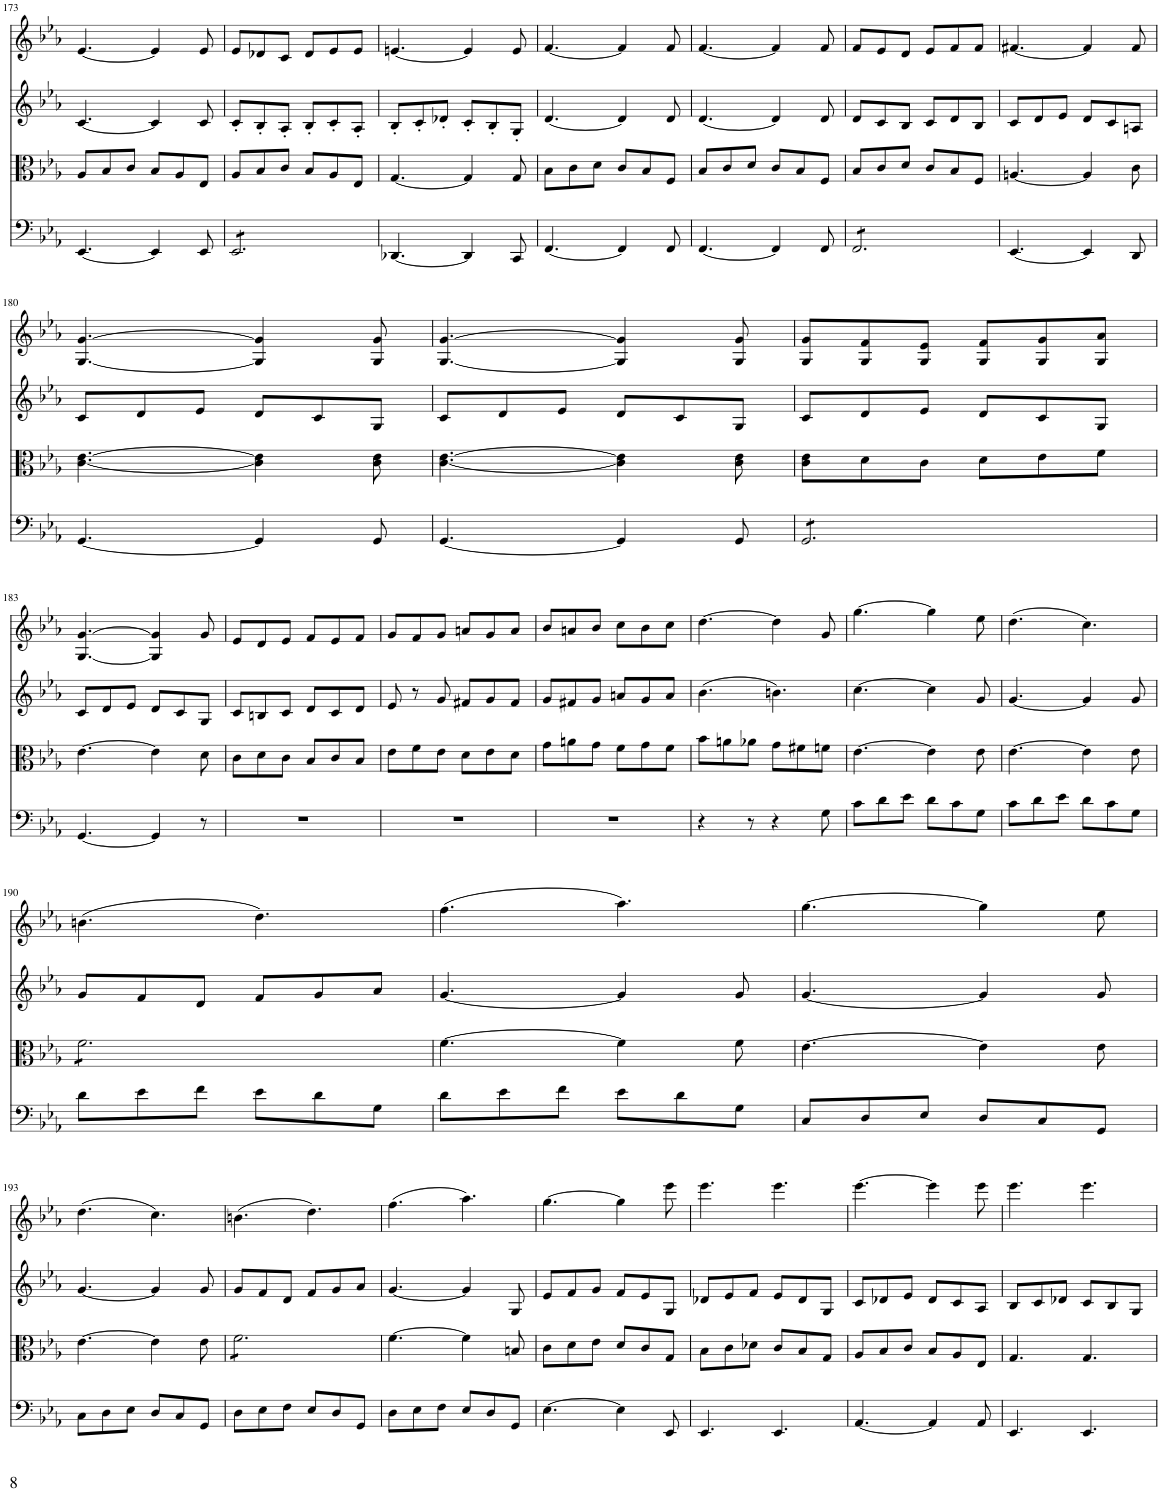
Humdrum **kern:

**kern	**kern	**kern	**kern
*part4	*part3	*part2	*part1
*staff4	*staff3	*staff2	*staff1
*I"Violoncello	*I"Viola	*I"Violin	*I"Violin
*I'Vc	*I'Vla	*I'Vln	*I'Vln
!!LO:PB:g=z
*clefF4	*clefC3	*clefG2	*clefG2
*k[b-e-a-]	*k[b-e-a-]	*k[b-e-a-]	*k[b-e-a-]
*M6/8	*M6/8	*M6/8	*M6/8
=173	=173	=173	=173
[4.EE-/	8A-/L	[4.c/	[4.e-/
.	8B-/	.	.
.	8c/J	.	.
4EE-/]	8B-/L	4c/]	4e-/]
.	8A-/	.	.
8EE-/	8E-/J	8c/	8e-/
=174	=174	=174	=174
*tremolo	*	*	*
8EE-/L	8A-/L	8c'/L	8e-/L
8EE-/	8B-/	8B-'/	8d-X/
8EE-/	8c/J	8A-'/J	8c/J
8EE-/	8B-/L	8B-'/L	8d-/L
8EE-/	8A-/	8c'/	8e-/
8EE-/J	8E-/J	8A-'/J	8e-/J
*Xtremolo	*	*	*
=175	=175	=175	=175
[4.DD-X/	[4.G/	8B-'/L	[4.en/
.	.	8c'/	.
.	.	8d-X'/J	.
4DD-/]	4G/]	8c'/L	4e/]
.	.	8B-'/	.
8CC/	8G/	8G'/J	8e/
=176	=176	=176	=176
[4.FF/	8B-\L	[4.d/	[4.f/
.	8c\	.	.
.	8d\J	.	.
4FF/]	8c/L	4d/]	4f/]
.	8B-/	.	.
8FF/	8F/J	8d/	8f/
=177	=177	=177	=177
[4.FF/	8B-/L	[4.d/	[4.f/
.	8c/	.	.
.	8d/J	.	.
4FF/]	8c/L	4d/]	4f/]
.	8B-/	.	.
8FF/	8F/J	8d/	8f/
=178	=178	=178	=178
*tremolo	*	*	*
8FF/L	8B-/L	8d/L	8f/L
8FF/	8c/	8c/	8e-/
8FF/	8d/J	8B-/J	8d/J
8FF/	8c/L	8c/L	8e-/L
8FF/	8B-/	8d/	8f/
8FF/J	8F/J	8B-/J	8f/J
*Xtremolo	*	*	*
=179	=179	=179	=179
[4.EE-/	[4.An/	8c/L	[4.f#X/
.	.	8d/	.
.	.	8e-/J	.
4EE-/]	4A/]	8d/L	4f#/]
.	.	8c/	.
8DD/	8c\	8An/J	8f#/
!!LO:LB:g=z
=180	=180	=180	=180
[4.GG/	[4.c\ [4.e-\	8c/L	[4.G/ [4.g/
.	.	8d/	.
.	.	8e-/J	.
4GG/]	4c\] 4e-\]	8d/L	4G/] 4g/]
.	.	8c/	.
8GG/	8c\ 8e-\	8G/J	8G/ 8g/
=181	=181	=181	=181
[4.GG/	[4.c\ [4.e-\	8c/L	[4.G/ [4.g/
.	.	8d/	.
.	.	8e-/J	.
4GG/]	4c\] 4e-\]	8d/L	4G/] 4g/]
.	.	8c/	.
8GG/	8c\ 8e-\	8G/J	8G/ 8g/
=182	=182	=182	=182
*tremolo	*	*	*
8GG/L	8c\ 8e-\L	8c/L	8G/ 8g/L
8GG/	8d\	8d/	8G/ 8f/
8GG/	8c\J	8e-/J	8G/ 8e-/J
8GG/	8d\L	8d/L	8G/ 8f/L
8GG/	8e-\	8c/	8G/ 8g/
8GG/J	8f\J	8G/J	8G/ 8a-/J
*Xtremolo	*	*	*
!!LO:LB:g=z
=183	=183	=183	=183
[4.GG/	[4.e-\	8c/L	[4.G/ [4.g/
.	.	8d/	.
.	.	8e-/J	.
4GG/]	4e-\]	8d/L	4G/] 4g/]
.	.	8c/	.
8r	8d\	8G/J	8g/
=184	=184	=184	=184
2.r	8c\L	8c/L	8e-/L
.	8d\	8Bn/	8d/
.	8c\J	8c/J	8e-/J
.	8B-/L	8d/L	8f/L
.	8c/	8c/	8e-/
.	8B-/J	8d/J	8f/J
=185	=185	=185	=185
2.r	8e-\L	8e-/	8g/L
.	8f\	8r	8f/
.	8e-\J	8g/	8g/J
.	8d\L	8f#X/L	8an/L
.	8e-\	8g/	8g/
.	8d\J	8f#/J	8a/J
=186	=186	=186	=186
2.r	8g\L	8g/L	8b-/L
.	8an\	8f#X/	8an/
.	8g\J	8g/J	8b-/J
.	8f\L	8an/L	8cc\L
.	8g\	8g/	8b-\
.	8f\J	8a/J	8cc\J
=187	=187	=187	=187
4r	8b-\L	(4.b-\	[4.dd\
.	8an\	.	.
8r	8a-X\J	.	.
4r	8g\L	4.bn\)	4dd\]
.	8f#X\	.	.
8G\	8fn\J	.	8g/
=188	=188	=188	=188
8c\L	[4.e-\	[4.cc\	[4.gg\
8d\	.	.	.
8e-\J	.	.	.
8d\L	4e-\]	4cc\]	4gg\]
8c\	.	.	.
8G\J	8e-\	8g/	8ee-\
=189	=189	=189	=189
8c\L	[4.e-\	[4.g/	(4.dd\
8d\	.	.	.
8e-\J	.	.	.
8d\L	4e-\]	4g/]	4.cc\)
8c\	.	.	.
8G\J	8e-\	8g/	.
!!LO:LB:g=z
=190	=190	=190	=190
*	*tremolo	*	*
8d\L	8f\L	8g/L	(4.bn\
8e-\	8f\	8f/	.
8f\J	8f\	8d/J	.
8e-\L	8f\	8f/L	4.dd\)
8d\	8f\	8g/	.
8G\J	8f\J	8a-/J	.
*	*Xtremolo	*	*
=191	=191	=191	=191
8d\L	[4.f\	[4.g/	(4.ff\
8e-\	.	.	.
8f\J	.	.	.
8e-\L	4f\]	4g/]	4.aa-\)
8d\	.	.	.
8G\J	8f\	8g/	.
=192	=192	=192	=192
8C/L	[4.e-\	[4.g/	[4.gg\
8D/	.	.	.
8E-/J	.	.	.
8D/L	4e-\]	4g/]	4gg\]
8C/	.	.	.
8GG/J	8e-\	8g/	8ee-\
!!LO:LB:g=z
=193	=193	=193	=193
8C\L	[4.e-\	[4.g/	(4.dd\
8D\	.	.	.
8E-\J	.	.	.
8D/L	4e-\]	4g/]	4.cc\)
8C/	.	.	.
8GG/J	8e-\	8g/	.
=194	=194	=194	=194
*	*tremolo	*	*
8D\L	8f\L	8g/L	(4.bn\
8E-\	8f\	8f/	.
8F\J	8f\	8d/J	.
8E-/L	8f\	8f/L	4.dd\)
8D/	8f\	8g/	.
8GG/J	8f\J	8a-/J	.
*	*Xtremolo	*	*
=195	=195	=195	=195
8D\L	[4.f\	[4.g/	(4.ff\
8E-\	.	.	.
8F\J	.	.	.
8E-/L	4f\]	4g/]	4.aa-\)
8D/	.	.	.
8GG/J	8Bn/	8G/	.
=196	=196	=196	=196
[4.E-\	8c\L	8e-/L	[4.gg\
.	8d\	8f/	.
.	8e-\J	8g/J	.
4E-\]	8d/L	8f/L	4gg\]
.	8c/	8e-/	.
8EE-/	8G/J	8G/J	8eee-\
=197	=197	=197	=197
4.EE-/	8B-\L	8d-X/L	4.eee-\
.	8c\	8e-/	.
.	8d-X\J	8f/J	.
4.EE-/	8c/L	8e-/L	4.eee-\
.	8B-/	8d-/	.
.	8G/J	8G/J	.
=198	=198	=198	=198
[4.AA-/	8A-/L	8c/L	[4.eee-\
.	8B-/	8d-X/	.
.	8c/J	8e-/J	.
4AA-/]	8B-/L	8d-/L	4eee-\]
.	8A-/	8c/	.
8AA-/	8E-/J	8A-/J	8eee-\
=199	=199	=199	=199
4.EE-/	4.G/	8B-/L	4.eee-\
.	.	8c/	.
.	.	8d-X/J	.
4.EE-/	4.G/	8c/L	4.eee-\
.	.	8B-/	.
.	.	8G/J	.
=	=	=	=
*-	*-	*-	*-
